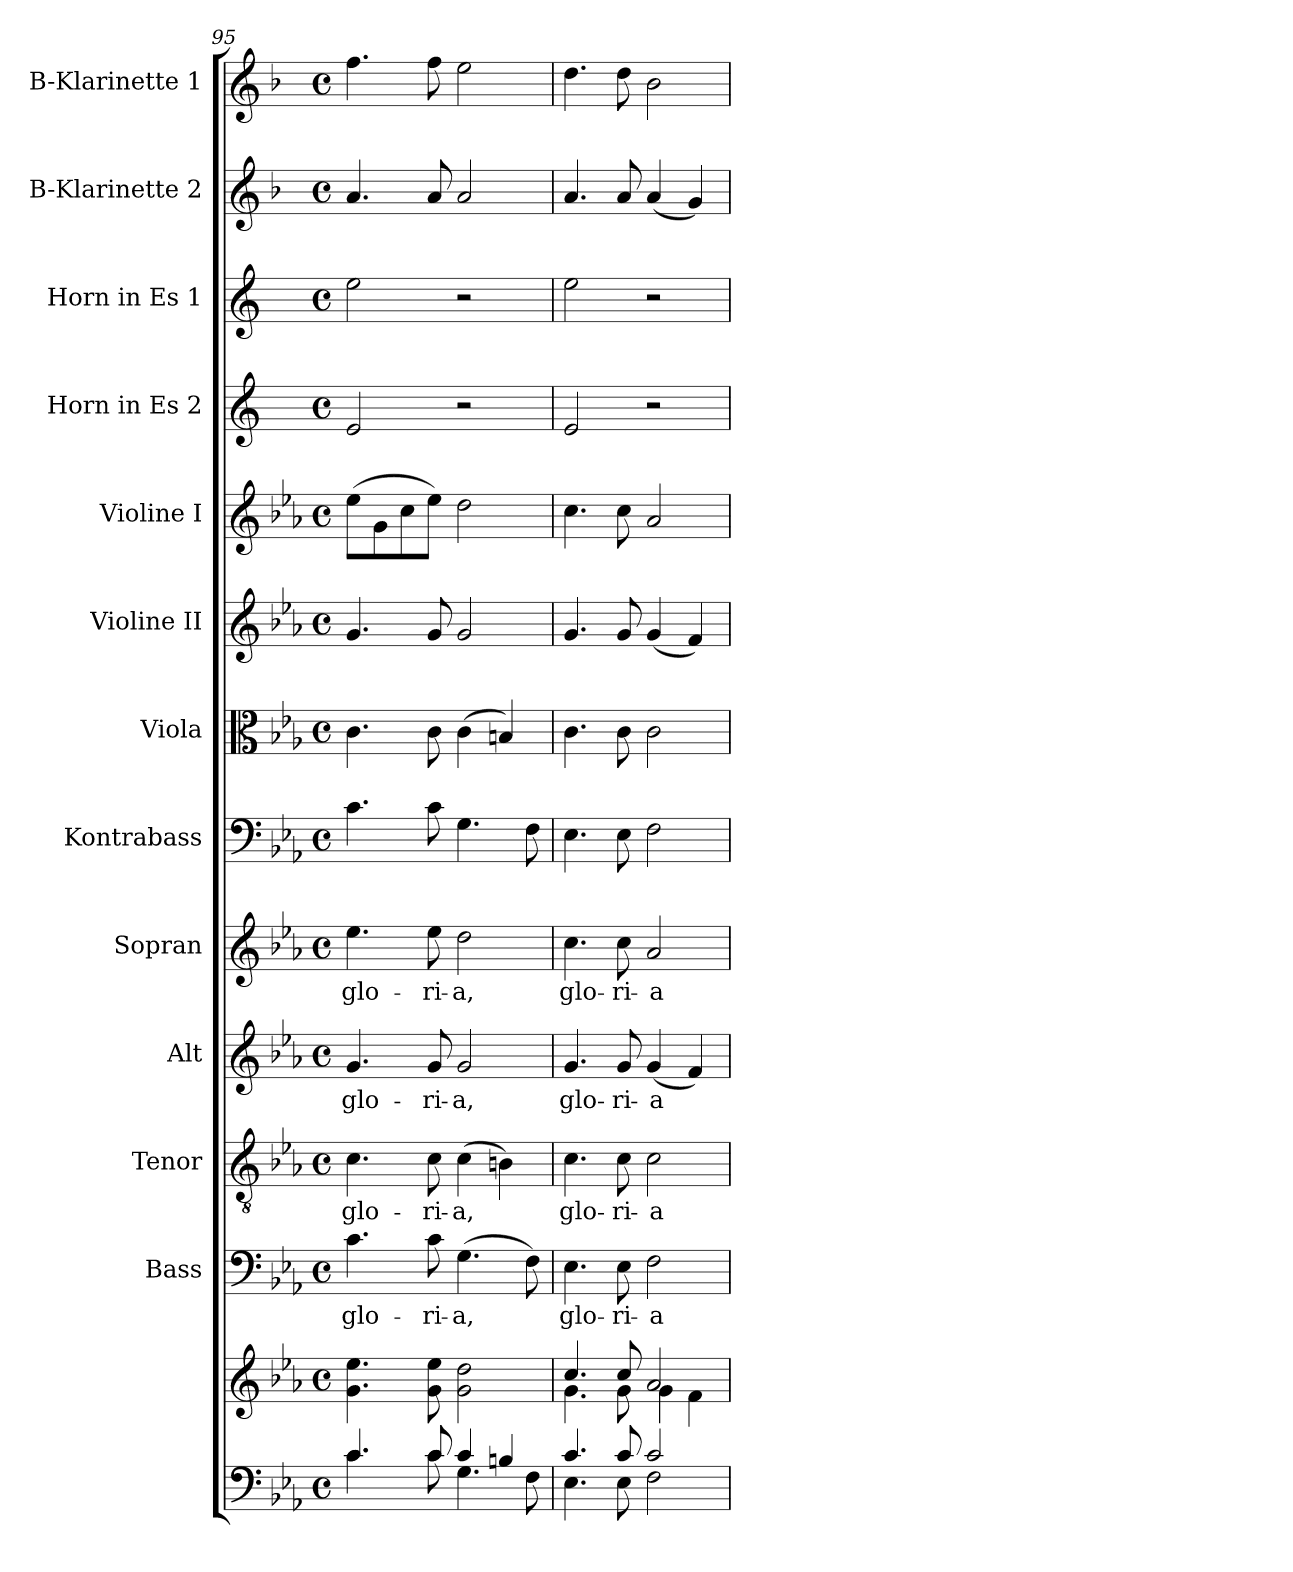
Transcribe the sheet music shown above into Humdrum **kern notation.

**kern	**kern	**kern	**text	**kern	**text	**kern	**text	**kern	**text	**kern	**kern	**kern	**kern	**kern	**kern	**kern	**kern
*part13	*part13	*part12	*part12	*part11	*part11	*part10	*part10	*part9	*part9	*part8	*part7	*part6	*part5	*part4	*part3	*part2	*part1
*staff14	*staff13	*staff12	*staff12	*staff11	*staff11	*staff10	*staff10	*staff9	*staff9	*staff8	*staff7	*staff6	*staff5	*staff4	*staff3	*staff2	*staff1
*	*	*I"Bass	*	*I"Tenor	*	*I"Alt	*	*I"Sopran	*	*I"Kontrabass	*I"Viola	*I"Violine II	*I"Violine I	*I"Horn in Es 2	*I"Horn in Es 1	*I"B-Klarinette 2	*I"B-Klarinette 1
*	*	*I'B.	*	*I'T.	*	*I'A.	*	*I'S.	*	*I'Kb.	*I'Vla.	*I'Vl. II	*I'Vl. I	*	*	*I'B Kl. 2	*I'B Kl. 1
*clefF4	*clefG2	*clefF4	*	*clefGv2	*	*clefG2	*	*clefG2	*	*clefF4	*clefC3	*clefG2	*clefG2	*clefG2	*clefG2	*clefG2	*clefG2
*	*	*	*	*	*	*	*	*	*	*ITrd7c12	*	*	*	*ITrd5c9	*ITrd5c9	*ITrd1c2	*ITrd1c2
*k[b-e-a-]	*k[b-e-a-]	*k[b-e-a-]	*	*k[b-e-a-]	*	*k[b-e-a-]	*	*k[b-e-a-]	*	*k[b-e-a-]	*k[b-e-a-]	*k[b-e-a-]	*k[b-e-a-]	*k[b-e-a-]	*k[b-e-a-]	*k[b-e-a-]	*k[b-e-a-]
*E-:	*E-:	*E-:	*	*E-:	*	*E-:	*	*E-:	*	*E-:	*E-:	*E-:	*E-:	*E-:	*E-:	*E-:	*E-:
*M4/4	*M4/4	*M4/4	*	*M4/4	*	*M4/4	*	*M4/4	*	*M4/4	*M4/4	*M4/4	*M4/4	*M4/4	*M4/4	*M4/4	*M4/4
*met(c)	*met(c)	*met(c)	*	*met(c)	*	*met(c)	*	*met(c)	*	*met(c)	*met(c)	*met(c)	*met(c)	*met(c)	*met(c)	*met(c)	*met(c)
=95	=95	=95	=95	=95	=95	=95	=95	=95	=95	=95	=95	=95	=95	=95	=95	=95	=95
*^	*	*	*	*	*	*	*	*	*	*	*	*	*	*	*	*	*
!	!	!	!	!LO:LY:b	!	!LO:LY:b	!	!LO:LY:b	!	!LO:LY:b	!	!	!	!	!	!	!	!
4.c/	4.c\	4.g\ 4.ee-\	4.c\	glo-	4.c\	glo-	4.g/	glo-	4.ee-\	glo-	4.C\	4.c\	4.g/	(>8ee-\L	2G/	2g\	4.g/	4.ee-\
.	.	.	.	.	.	.	.	.	.	.	.	.	.	8g\	.	.	.	.
.	.	.	.	.	.	.	.	.	.	.	.	.	.	8cc\	.	.	.	.
!	!	!	!	!LO:LY:b	!	!LO:LY:b	!	!LO:LY:b	!	!LO:LY:b	!	!	!	!	!	!	!	!
8c/	8c\	8g\ 8ee-\	8c\	-ri-	8c\	-ri-	8g/	-ri-	8ee-\	-ri-	8C\	8c\	8g/	8ee-\J)	.	.	8g/	8ee-\
!	!	!	!	!LO:LY:b	!	!LO:LY:b	!	!LO:LY:b	!	!LO:LY:b	!	!	!	!	!	!	!	!
4c/	4.G\	2g\ 2dd\	(>4.G\	-a,	(>4c\	-a,	2g/	-a,	2dd\	-a,	4.GG\	(>4c\	2g/	2dd\	2r	2r	2g/	2dd\
4Bn/	.	.	.	.	4Bn\)	.	.	.	.	.	.	4Bn/)	.	.	.	.	.	.
.	8F\	.	8F\)	.	.	.	.	.	.	.	8FF\	.	.	.	.	.	.	.
=96	=96	=96	=96	=96	=96	=96	=96	=96	=96	=96	=96	=96	=96	=96	=96	=96	=96	=96
*	*	*^	*	*	*	*	*	*	*	*	*	*	*	*	*	*	*	*
!	!	!	!	!	!LO:LY:b	!	!LO:LY:b	!	!LO:LY:b	!	!LO:LY:b	!	!	!	!	!	!	!	!
4.c/	4.E-\	4.cc/	4.g\	4.E-\	glo-	4.c\	glo-	4.g/	glo-	4.cc\	glo-	4.EE-\	4.c\	4.g/	4.cc\	2G/	2g\	4.g/	4.cc\
!	!	!	!	!	!LO:LY:b	!	!LO:LY:b	!	!LO:LY:b	!	!LO:LY:b	!	!	!	!	!	!	!	!
8c/	8E-\	8cc/	8g\	8E-\	-ri-	8c\	-ri-	8g/	-ri-	8cc\	-ri-	8EE-\	8c\	8g/	8cc\	.	.	8g/	8cc\
!	!	!	!	!	!LO:LY:b	!	!LO:LY:b	!	!LO:LY:b	!	!LO:LY:b	!	!	!	!	!	!	!	!
2c/	2F\	2a-/	4g\	2F\	-a	2c\	-a	(<4g/	-a	2a-/	-a	2FF\	2c\	(<4g/	2a-/	2r	2r	(<4g/	2a-\
.	.	.	4f\	.	.	.	.	4f/)	.	.	.	.	.	4f/)	.	.	.	4f/)	.
*v	*v	*	*	*	*	*	*	*	*	*	*	*	*	*	*	*	*	*	*
*	*v	*v	*	*	*	*	*	*	*	*	*	*	*	*	*	*	*	*
=	=	=	=	=	=	=	=	=	=	=	=	=	=	=	=	=	=
*-	*-	*-	*-	*-	*-	*-	*-	*-	*-	*-	*-	*-	*-	*-	*-	*-	*-
